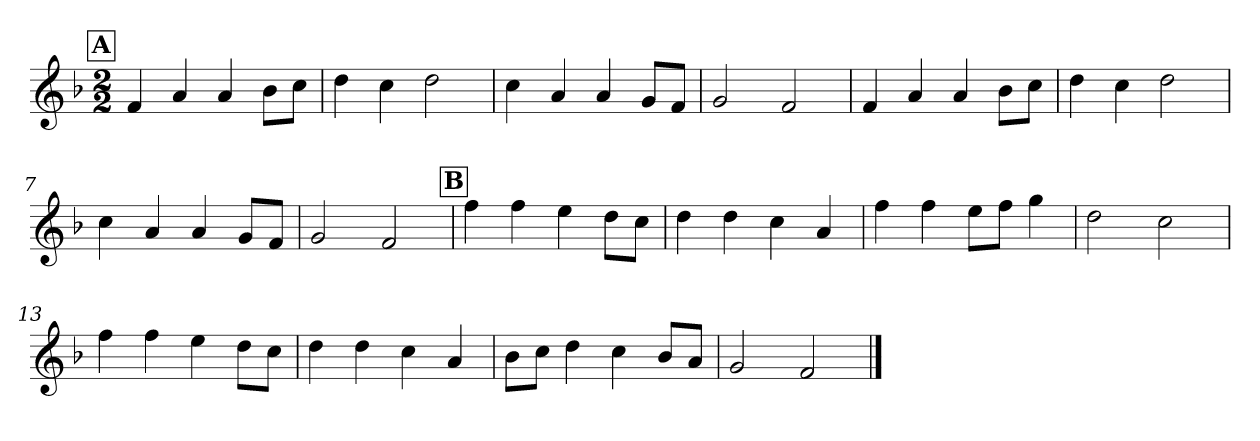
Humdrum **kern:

**kern
*part1
*staff1
*clefG2
*k[b-]
*F:
*M2/2
*MM216
!!LO:REH:place=s1:a:B:fs=14:t=A
=1
4f/
4a/
4a/
8b-\L
8cc\J
=2
4dd\
4cc\
2dd\
=3
4cc\
4a/
4a/
8g/L
8f/J
=4
2g/
2f/
=5
4f/
4a/
4a/
8b-\L
8cc\J
=6
4dd\
4cc\
2dd\
=7
4cc\
4a/
4a/
8g/L
8f/J
=8
2g/
2f/
!!LO:REH:place=s1:a:B:fs=14:t=B
=9
4ff\
4ff\
4ee\
8dd\L
8cc\J
!!LO:LB:g=z
=10
4dd\
4dd\
4cc\
4a/
=11
4ff\
4ff\
8ee\L
8ff\J
4gg\
=12
2dd\
2cc\
=13
4ff\
4ff\
4ee\
8dd\L
8cc\J
=14
4dd\
4dd\
4cc\
4a/
=15
8b-\L
8cc\J
4dd\
4cc\
8b-/L
8a/J
=16
2g/
2f/
==
*-
